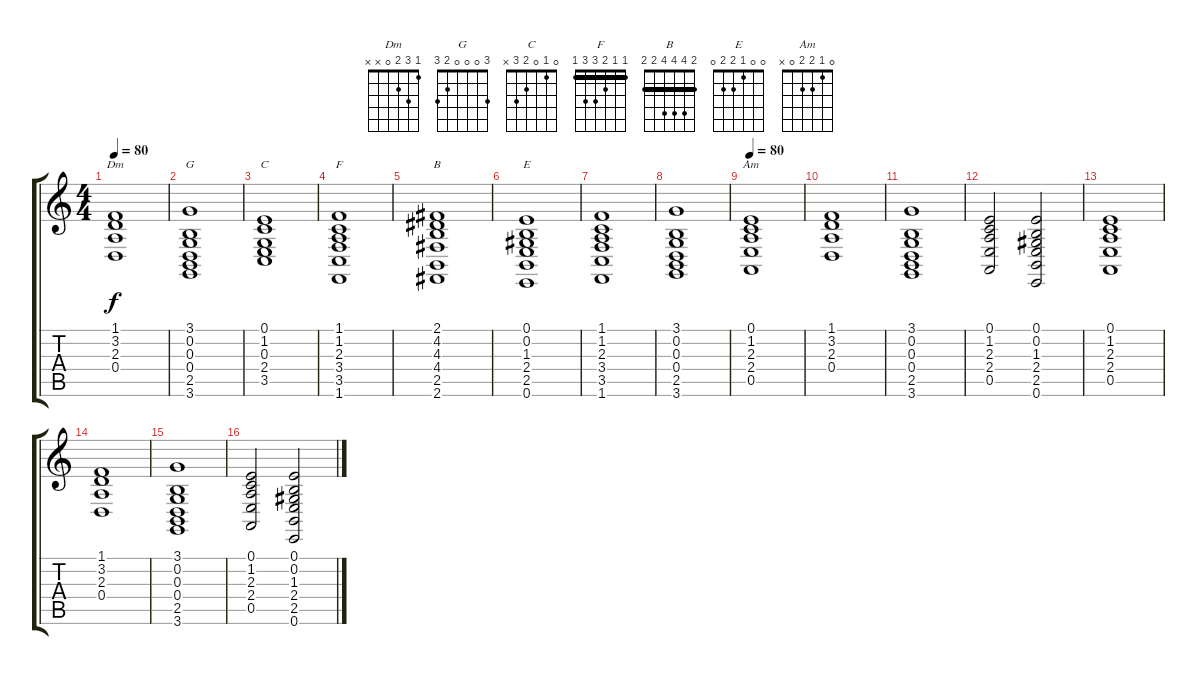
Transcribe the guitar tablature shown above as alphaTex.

\track "" {instrument stringensemble1}
\staff {score tabs}
\tuning (E4 B3 G3 D3 A2 E2) {hide}
\chord ("Dm" 1 3 2 0 x x)
\chord ("G" 3 0 0 0 2 3)
\chord ("C" 0 1 0 2 3 x)
\chord ("F" 1 1 2 3 3 1) {barre 1}
\chord ("B" 2 4 4 4 2 2) {barre 2}
\chord ("E" 0 0 1 2 2 0)
\chord ("Am" 0 1 2 2 0 x)
\ts (4 4)
\tempo 80
\clef g2
\ks c
(1.1 3.2 2.3 0.4).1{ch "Dm" dy f} |
(3.1 0.2 0.3 0.4 2.5 3.6).1{ch "G"} |
(0.1 1.2 0.3 2.4 3.5).1{ch "C"} |
(1.1 1.2 2.3 3.4 3.5 1.6).1{ch "F"} |
(2.1 4.2 4.3 4.4 2.5 2.6).1{ch "B"} |
(0.1 0.2 1.3 2.4 2.5 0.6).1{ch "E"} |
(1.1 1.2 2.3 3.4 3.5 1.6).1 |
(3.1 0.2 0.3 0.4 2.5 3.6).1{volume 13 instrument stringensemble1} |
\tempo 80
(0.1 1.2 2.3 2.4 0.5).1{ch "Am" volume 13 instrument stringensemble1} |
(1.1 3.2 2.3 0.4).1 |
(3.1 0.2 0.3 0.4 2.5 3.6).1 |
(0.1 1.2 2.3 2.4 0.5).2 (0.1 0.2 1.3 2.4 2.5 0.6).2 |
(0.1 1.2 2.3 2.4 0.5).1{volume 13 instrument stringensemble1} |
(1.1 3.2 2.3 0.4).1 |
(3.1 0.2 0.3 0.4 2.5 3.6).1 |
(0.1 1.2 2.3 2.4 0.5).2 (0.1 0.2 1.3 2.4 2.5 0.6).2{volume 11 instrument sopranosax}
